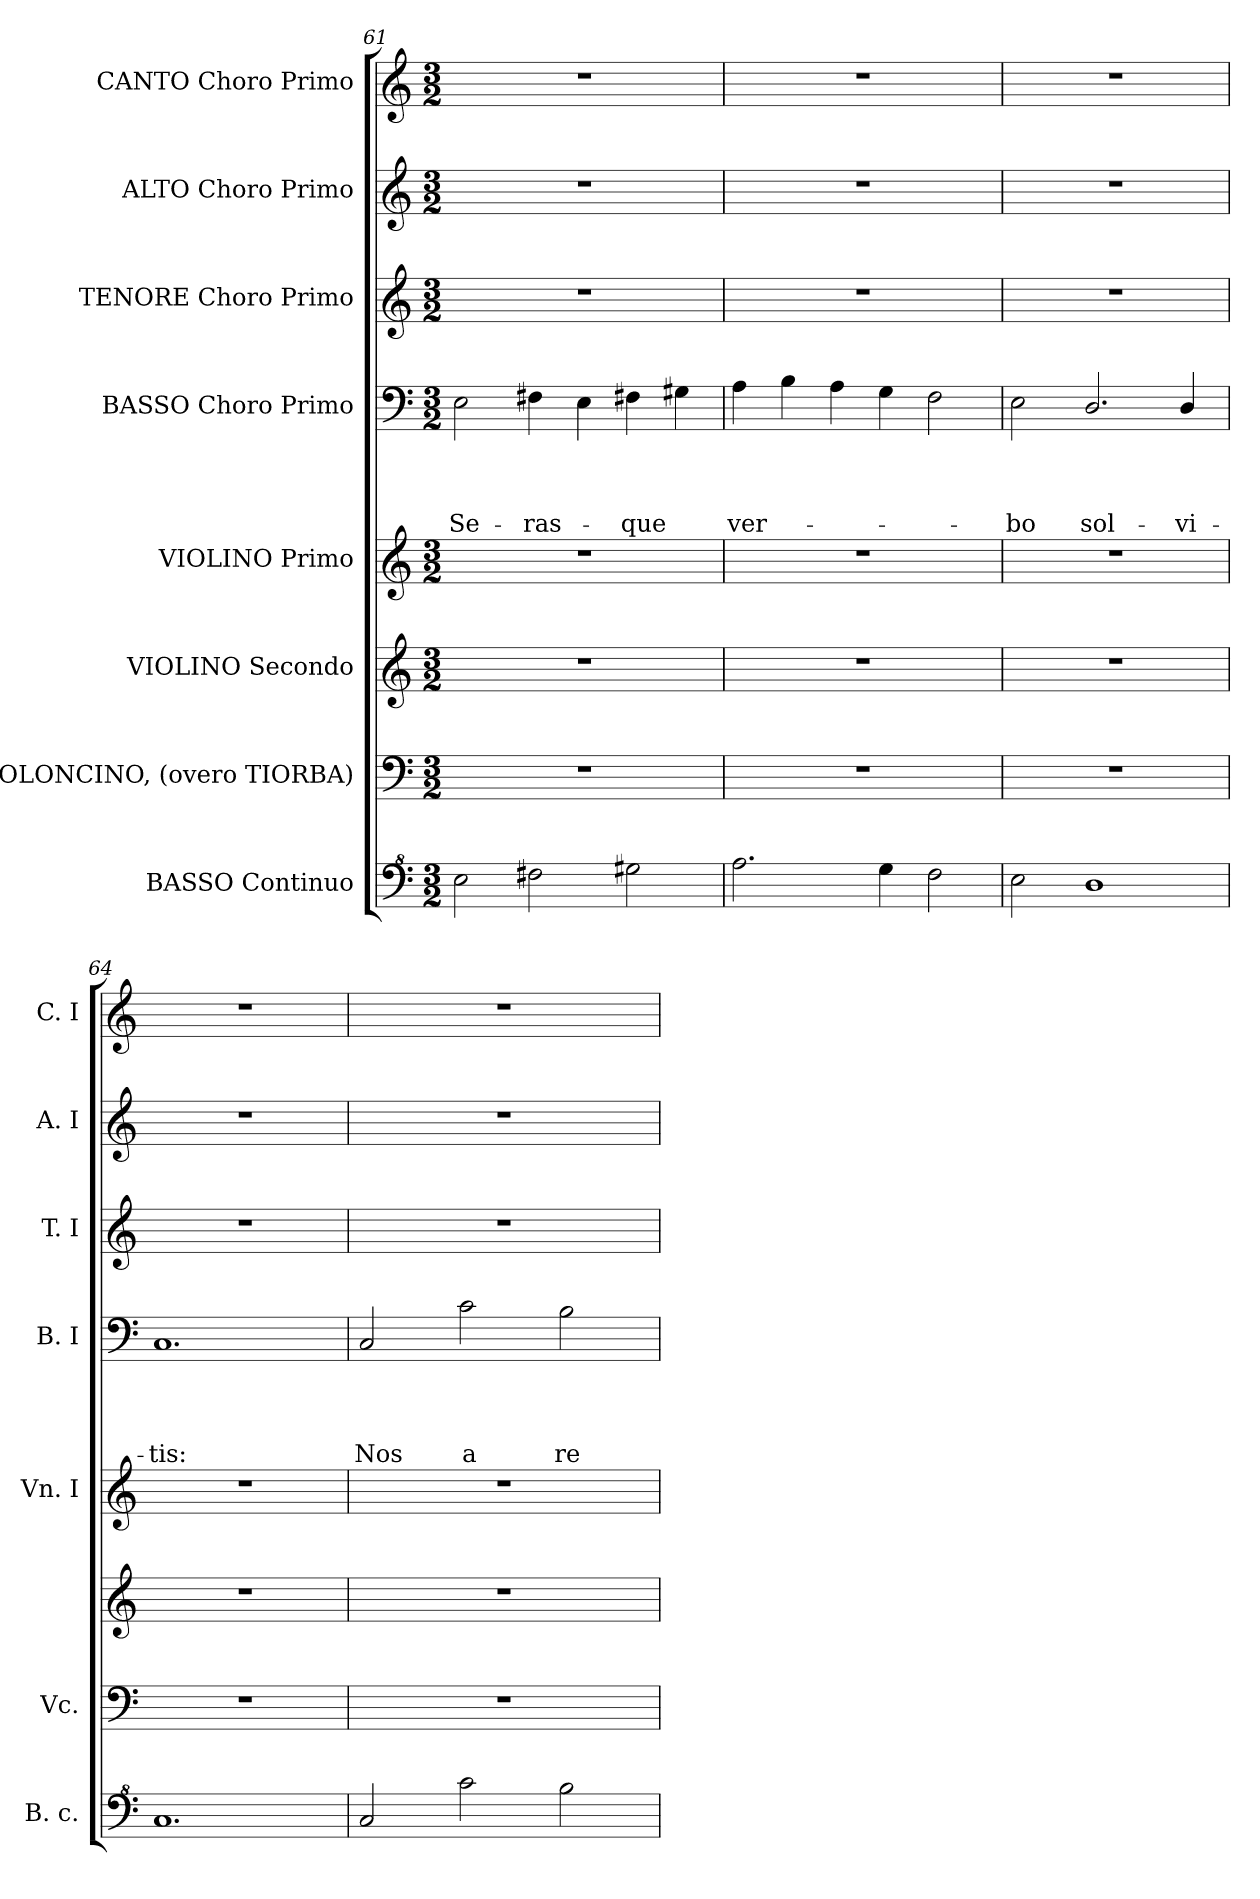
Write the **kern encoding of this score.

**kern	**kern	**kern	**kern	**kern	**text	**text	**text	**text	**kern	**kern	**kern
*part8	*part7	*part6	*part5	*part4	*part4	*part4	*part4	*part4	*part3	*part2	*part1
*staff8	*staff7	*staff6	*staff5	*staff4	*staff4	*staff4	*staff4	*staff4	*staff3	*staff2	*staff1
*I"BASSO Continuo	*I"VIOLONCINO, (overo TIORBA)	*I"VIOLINO Secondo	*I"VIOLINO Primo	*I"BASSO Choro Primo	*	*	*	*	*I"TENORE Choro Primo	*I"ALTO Choro Primo	*I"CANTO Choro Primo
*I'B. c.	*I'Vc.	*	*I'Vn. I	*I'B. I	*	*	*	*	*I'T. I	*I'A. I	*I'C. I
*clefF^4	*clefF4	*clefG2	*clefG2	*clefF4	*	*	*	*	*clefG2	*clefG2	*clefG2
*ITrd7c12	*	*	*	*	*	*	*	*	*	*	*
*k[]	*k[]	*k[]	*k[]	*k[]	*	*	*	*	*k[]	*k[]	*k[]
*C:	*C:	*C:	*C:	*C:	*	*	*	*	*C:	*C:	*C:
*M3/2	*M3/2	*M3/2	*M3/2	*M3/2	*	*	*	*	*M3/2	*M3/2	*M3/2
=61	=61	=61	=61	=61	=61	=61	=61	=61	=61	=61	=61
!	!LO:N:vis=1	!LO:N:vis=1	!LO:N:vis=1	!	!	!	!	!LO:LY:b	!LO:N:vis=1	!LO:N:vis=1	!LO:N:vis=1
2E\	1.r	1.r	1.r	2E\	.	.	.	Se-	1.r	1.r	1.r
!	!	!	!	!	!	!	!	!LO:LY:b	!	!	!
2F#X\	.	.	.	4F#X\	.	.	.	-ras-	.	.	.
.	.	.	.	4E\	.	.	.	.	.	.	.
!	!	!	!	!	!	!	!	!LO:LY:b	!	!	!
2G#X\	.	.	.	4F#X\	.	.	.	-que	.	.	.
.	.	.	.	4G#X\	.	.	.	.	.	.	.
=62	=62	=62	=62	=62	=62	=62	=62	=62	=62	=62	=62
!	!LO:N:vis=1	!LO:N:vis=1	!LO:N:vis=1	!	!	!	!	!LO:LY:b	!LO:N:vis=1	!LO:N:vis=1	!LO:N:vis=1
2.A\	1.r	1.r	1.r	4A\	.	.	.	ver-	1.r	1.r	1.r
.	.	.	.	4B\	.	.	.	.	.	.	.
.	.	.	.	4A\	.	.	.	.	.	.	.
4G\	.	.	.	4G\	.	.	.	.	.	.	.
2F\	.	.	.	2F\	.	.	.	.	.	.	.
!!LO:PB:g=z
=63	=63	=63	=63	=63	=63	=63	=63	=63	=63	=63	=63
!	!LO:N:vis=1	!LO:N:vis=1	!LO:N:vis=1	!	!	!	!	!LO:LY:b	!LO:N:vis=1	!LO:N:vis=1	!LO:N:vis=1
2E\	1.r	1.r	1.r	2E\	.	.	.	-bo	1.r	1.r	1.r
!	!	!	!	!	!	!	!	!LO:LY:b	!	!	!
1D	.	.	.	2.D/	.	.	.	sol-	.	.	.
!	!	!	!	!	!	!	!	!LO:LY:b	!	!	!
.	.	.	.	4D/	.	.	.	-vi-	.	.	.
=64	=64	=64	=64	=64	=64	=64	=64	=64	=64	=64	=64
!	!LO:N:vis=1	!LO:N:vis=1	!LO:N:vis=1	!	!	!	!	!LO:LY:b	!LO:N:vis=1	!LO:N:vis=1	!LO:N:vis=1
1.C	1.r	1.r	1.r	1.C	.	.	.	-tis:	1.r	1.r	1.r
=65	=65	=65	=65	=65	=65	=65	=65	=65	=65	=65	=65
!	!LO:N:vis=1	!LO:N:vis=1	!LO:N:vis=1	!	!	!	!	!LO:LY:b	!LO:N:vis=1	!LO:N:vis=1	!LO:N:vis=1
2C/	1.r	1.r	1.r	2C/	.	.	.	Nos	1.r	1.r	1.r
!	!	!	!	!	!	!	!	!LO:LY:b	!	!	!
2c\	.	.	.	2c\	.	.	.	a	.	.	.
!	!	!	!	!	!	!	!	!LO:LY:b	!	!	!
2B\	.	.	.	2B\	.	.	.	re-	.	.	.
=	=	=	=	=	=	=	=	=	=	=	=
*-	*-	*-	*-	*-	*-	*-	*-	*-	*-	*-	*-
